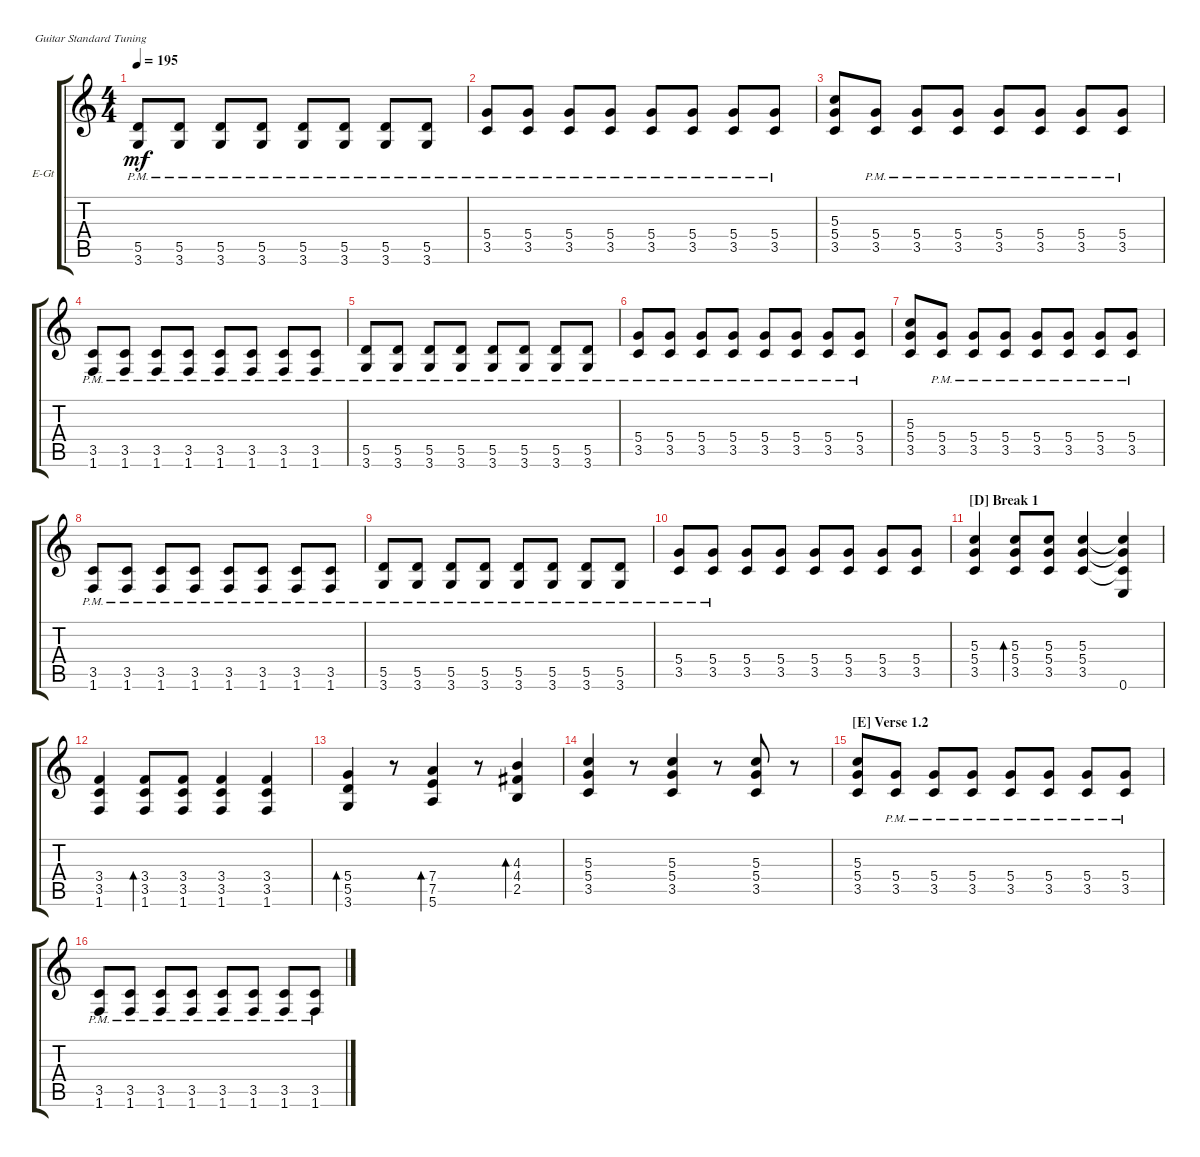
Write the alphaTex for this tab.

\defaultSystemsLayout 4
\bracketExtendMode groupsimilarinstruments
\firstSystemTrackNameOrientation horizontal
\otherSystemsTrackNameOrientation horizontal
\track ("Rhythm Guitar" "E-Gt") {instrument overdrivenguitar}
\staff {score tabs}
\tuning (E4 B3 G3 D3 A2 E2)
\ts (4 4)
\tempo 195
\clef g2
\ks c
(3.6{pm} 5.5{pm}).8{dy mf} (5.5{pm} 3.6{pm}).8 (3.6{pm} 5.5{pm}).8 (3.6{pm} 5.5{pm}).8 (3.6{pm} 5.5{pm}).8 (5.5{pm} 3.6{pm}).8 (3.6{pm} 5.5{pm}).8 (3.6{pm} 5.5{pm}).8 |
(3.5 5.4{pm}).8 (5.4{pm} 3.5{pm}).8 (3.5{pm} 5.4{pm}).8 (5.4{pm} 3.5{pm}).8 (3.5{pm} 5.4{pm}).8 (5.4{pm} 3.5{pm}).8 (3.5{pm} 5.4{pm}).8 (5.4{pm} 3.5{pm}).8 |
(3.5 5.4 5.3).8 (5.4{pm} 3.5{pm}).8 (3.5{pm} 5.4{pm}).8 (5.4{pm} 3.5{pm}).8 (3.5{pm} 5.4{pm}).8 (5.4{pm} 3.5{pm}).8 (3.5{pm} 5.4{pm}).8 (5.4{pm} 3.5{pm}).8 |
(1.6{pm} 3.5{pm}).8 (3.5{pm} 1.6{pm}).8 (1.6{pm} 3.5{pm}).8 (3.5{pm} 1.6{pm}).8 (1.6{pm} 3.5{pm}).8 (3.5{pm} 1.6{pm}).8 (1.6{pm} 3.5{pm}).8 (3.5{pm} 1.6{pm}).8 |
(3.6{pm} 5.5{pm}).8 (5.5{pm} 3.6{pm}).8 (3.6{pm} 5.5{pm}).8 (3.6{pm} 5.5{pm}).8 (3.6{pm} 5.5{pm}).8 (5.5{pm} 3.6{pm}).8 (3.6{pm} 5.5{pm}).8 (3.6{pm} 5.5{pm}).8 |
(3.5 5.4{pm}).8 (5.4{pm} 3.5{pm}).8 (3.5{pm} 5.4{pm}).8 (5.4{pm} 3.5{pm}).8 (3.5{pm} 5.4{pm}).8 (5.4{pm} 3.5{pm}).8 (3.5{pm} 5.4{pm}).8 (5.4{pm} 3.5{pm}).8 |
(3.5 5.4 5.3).8 (5.4{pm} 3.5{pm}).8 (3.5{pm} 5.4{pm}).8 (5.4{pm} 3.5{pm}).8 (3.5{pm} 5.4{pm}).8 (5.4{pm} 3.5{pm}).8 (3.5{pm} 5.4{pm}).8 (5.4{pm} 3.5{pm}).8 |
(1.6{pm} 3.5{pm}).8 (3.5{pm} 1.6{pm}).8 (1.6{pm} 3.5{pm}).8 (3.5{pm} 1.6{pm}).8 (1.6{pm} 3.5{pm}).8 (3.5{pm} 1.6{pm}).8 (1.6{pm} 3.5{pm}).8 (3.5{pm} 1.6{pm}).8 |
(3.6{pm} 5.5{pm}).8 (5.5{pm} 3.6{pm}).8 (3.6{pm} 5.5{pm}).8 (3.6{pm} 5.5{pm}).8 (3.6{pm} 5.5{pm}).8 (5.5{pm} 3.6{pm}).8 (3.6{pm} 5.5{pm}).8 (3.6{pm} 5.5{pm}).8 |
(3.5 5.4{pm}).8 (5.4{pm} 3.5{pm}).8 (3.5 5.4).8 (5.4 3.5).8 (3.5 5.4).8 (5.4 3.5).8 (3.5 5.4).8 (5.4 3.5).8 |
\section ("D" "Break 1")
(3.5 5.4 5.3).4 (5.3 5.4 3.5).8{bd 30} (5.3 5.4 3.5).8 (3.5 5.4 5.3).4 (0.6 3.5{t} 5.4{t} 5.3{t}).4 |
(3.5 3.4 1.6).4 (3.4 3.5 1.6).8{bd 30} (3.4 3.5 1.6).8 (3.5 3.4 1.6).4 (1.6 3.5 3.4).4 |
(3.6 5.5 5.4).4{bd 30} r.8 (7.4 7.5 5.6).4{bd 30} r.8 (2.5 4.4 4.3).4{bd 30} |
(3.5 5.4 5.3).4 r.8 (3.5 5.4 5.3).4 r.8 (3.5 5.4 5.3).8 r.8 |
\section ("E" "Verse 1.2")
(3.5 5.4 5.3).8 (5.4{pm} 3.5{pm}).8 (3.5{pm} 5.4{pm}).8 (5.4{pm} 3.5{pm}).8 (3.5{pm} 5.4{pm}).8 (5.4{pm} 3.5{pm}).8 (3.5{pm} 5.4{pm}).8 (5.4{pm} 3.5{pm}).8 |
(1.6{pm} 3.5{pm}).8 (3.5{pm} 1.6{pm}).8 (1.6{pm} 3.5{pm}).8 (3.5{pm} 1.6{pm}).8 (1.6{pm} 3.5{pm}).8 (3.5{pm} 1.6{pm}).8 (1.6{pm} 3.5{pm}).8 (3.5{pm} 1.6{pm}).8
